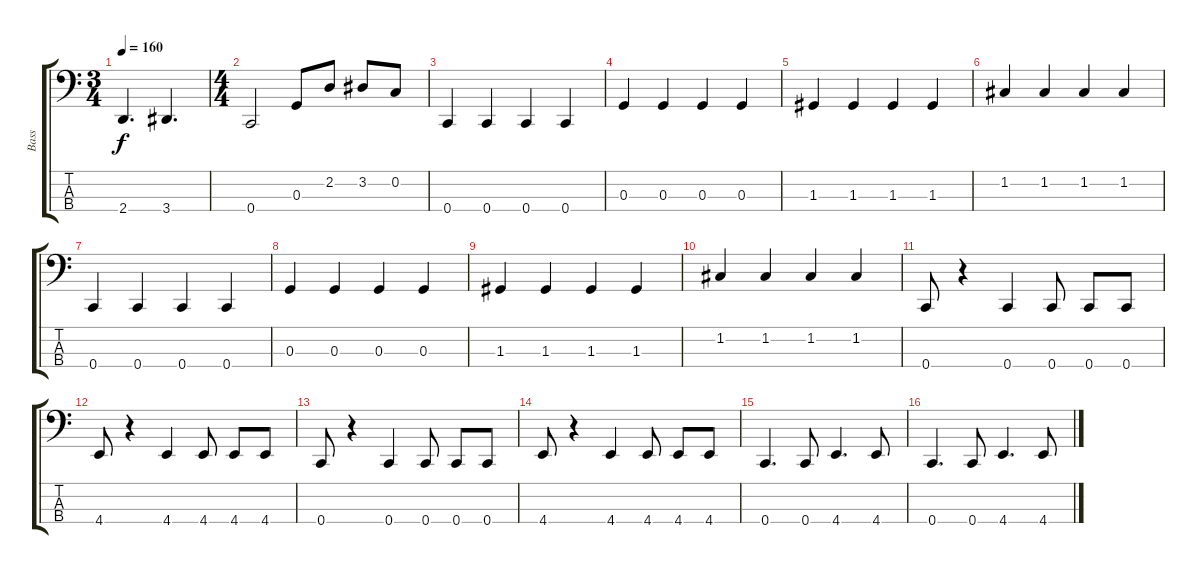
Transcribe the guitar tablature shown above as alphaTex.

\track ("Bass" "Bass") {instrument electricbassfinger}
\staff {score tabs}
\tuning (F2 C2 G1 C1) {hide}
\ts (3 4)
\tempo 160
\clef f4
\ks c
2.4.4{d dy f} 3.4.4{d} |
\ts (4 4)
0.4.2 0.3.8 2.2.8 3.2.8 0.2.8 |
0.4.4 0.4.4 0.4.4 0.4.4 |
0.3.4 0.3.4 0.3.4 0.3.4 |
1.3.4 1.3.4 1.3.4 1.3.4 |
1.2.4 1.2.4 1.2.4 1.2.4 |
0.4.4 0.4.4 0.4.4 0.4.4 |
0.3.4 0.3.4 0.3.4 0.3.4 |
1.3.4 1.3.4 1.3.4 1.3.4 |
1.2.4 1.2.4 1.2.4 1.2.4 |
0.4.8 r.4 0.4.4 0.4.8 0.4.8 0.4.8 |
4.4.8 r.4 4.4.4 4.4.8 4.4.8 4.4.8 |
0.4.8 r.4 0.4.4 0.4.8 0.4.8 0.4.8 |
4.4.8 r.4 4.4.4 4.4.8 4.4.8 4.4.8 |
0.4.4{d} 0.4.8 4.4.4{d} 4.4.8 |
0.4.4{d} 0.4.8 4.4.4{d} 4.4.8
